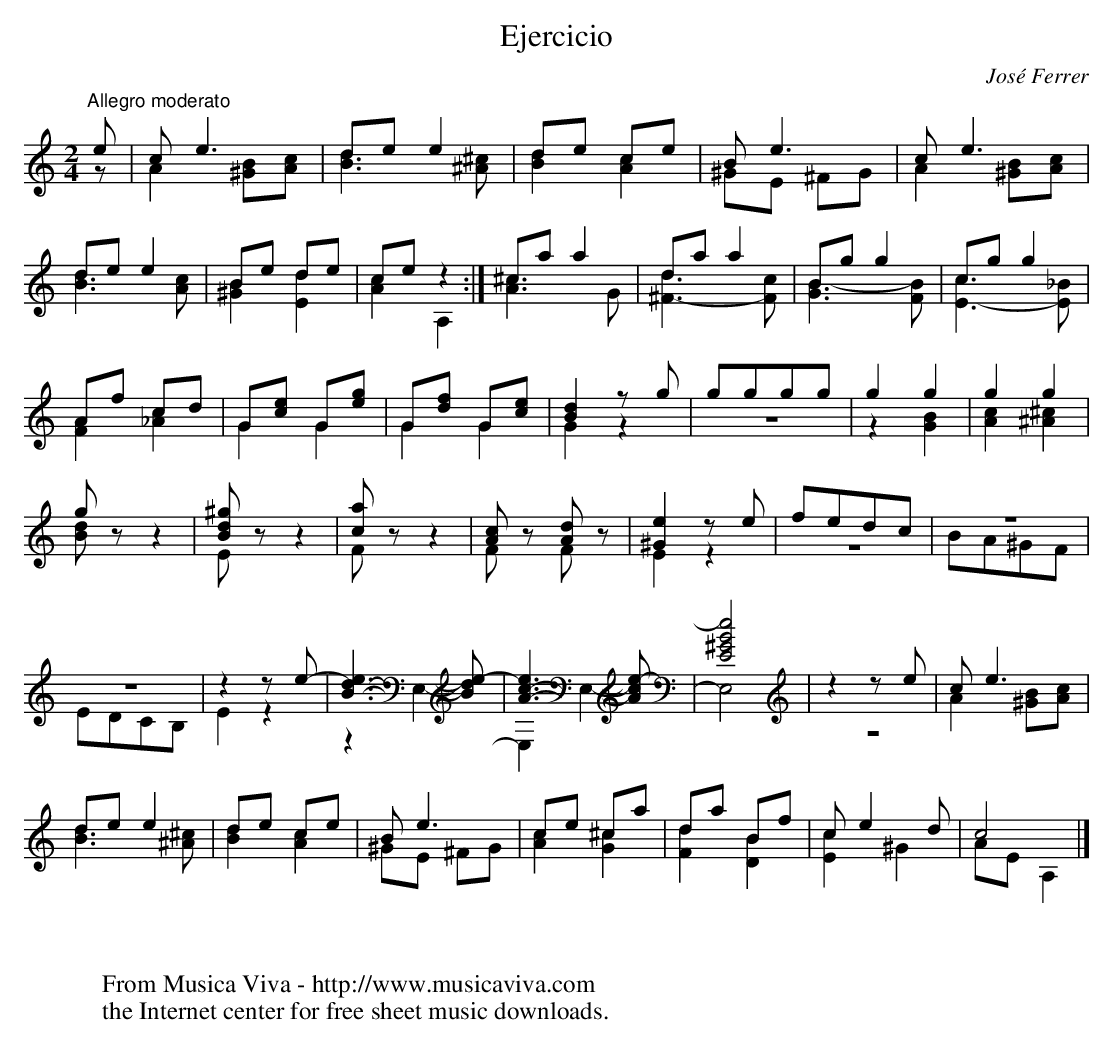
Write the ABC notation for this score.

X:1
T:Ejercicio
C:Jos\'e Ferrer
V:1 Program 1 24 up %Classical guitar
V:2 Program 1 24 merge down %Classical guitar
M:2/4
L:1/8
K:Am -8va
V:1
"^Allegro moderato"e|c e3|de e2|de ce|B e3|c e3|
V:2
z|A2 [^GB][Ac]|[B3d3][^A^c]|[B2d2][A2c2]|^GE ^FG|A2 [^GB][Ac]|
V:1
de e2|Be de|ce z2:|^ca a2|da a2|Bg g2|cg g2|
V:2
[B3d3][Ac]|[^G2B2][E2d2]|[A2c2]A,2:|[A3^c3]G|[d3^F3-][Fc]|\
[G3B3-][BF]|[c3E3-][E_B]|
V:1
Af cd|G[ce] G[eg]|G[df] G[ce]|[B2d2] z g|gggg|g2g2|g2g2|
V:2
[F2A2][_A2c2]|G2G2|G2G2|G2 z2|z4|z2 [G2B2]|[A2c2][^A2^c2]|
V:1
g z z2|[Bd^g] z z2|[ca] z z2|[Ac] z [Ad] z|[^G2e2] z e|fedc|z4|
V:2
[Bd] z z2|E z z2|F z z2|F z F z|E2 z2|z4|BA^GF|
V:1
z4|z2 z e-|[B3-d3-e3][Bde-]|[A3-c3-e3][Ace-]|\
[E4^G4B4e4]|z2 z e|c e3|
V:2
EDCB,|E2 z2|z2 E,2-|E,2E,2-|E,4|z4|A2 [^GB][Ac]|
V:1
de e2|de ce|B e3|ce ^ca|da Bf|ce2d|c4|]
V:2
[B3d3][^A^c]|[B2d2][A2c2]|^GE ^FG|\
[A2c2][G2^c2]|[F2d2][D2B2]|[E2c2]^G2|AEA,2|]
W:
W:
W:  From Musica Viva - http://www.musicaviva.com
W:  the Internet center for free sheet music downloads.
